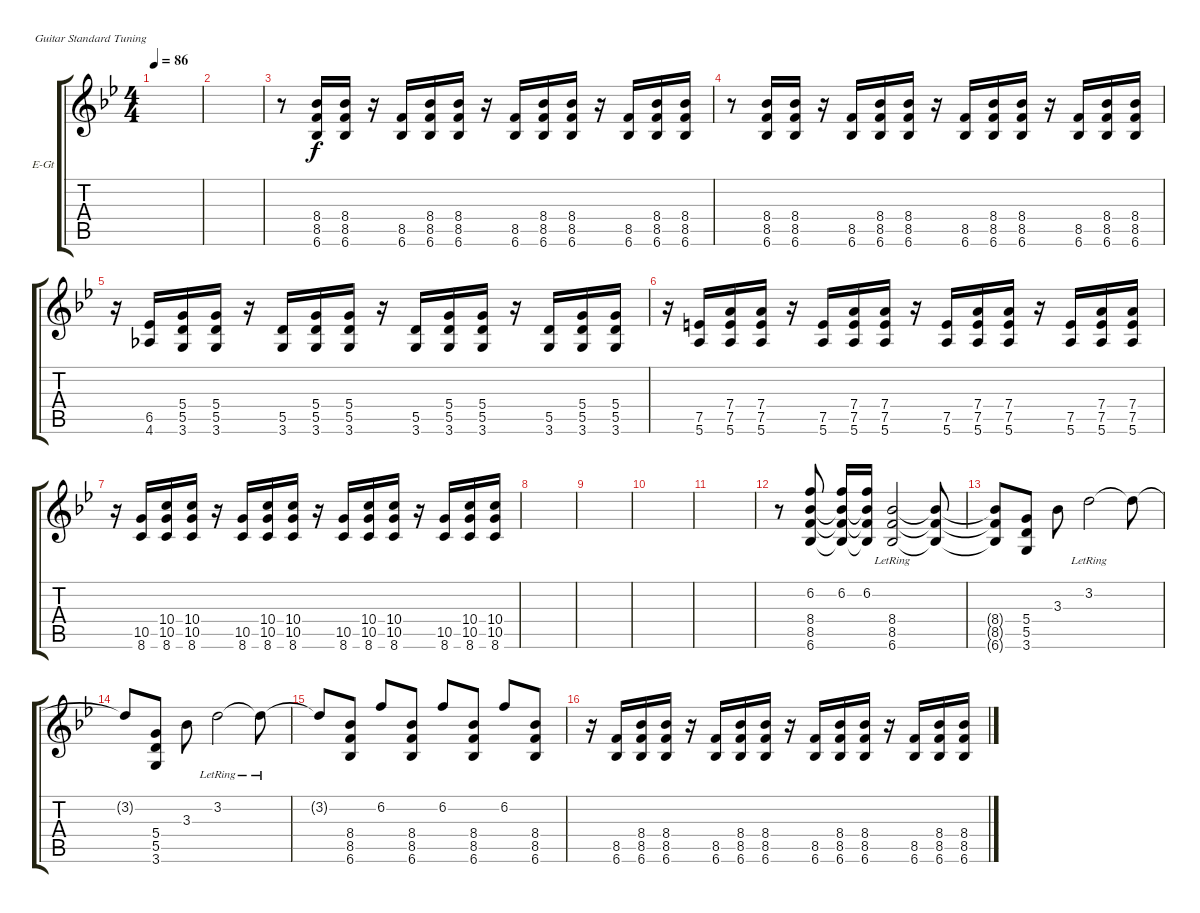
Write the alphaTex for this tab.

\defaultSystemsLayout 4
\bracketExtendMode groupsimilarinstruments
\firstSystemTrackNameOrientation horizontal
\otherSystemsTrackNameOrientation horizontal
\track ("Electric Guitar" "E-Gt") {instrument overdrivenguitar}
\staff {score tabs}
\tuning (E4 B3 G3 D3 A2 E2)
\ts (4 4)
\tempo 86
\clef g2
\ks bb
|
|
\scale
0.487395 r.8 (6.6 8.4 8.5).16 (6.6 8.5 8.4).16 r.16 (6.6 8.5).16 (6.6 8.4 8.5).16 (6.6 8.5 8.4).16 r.16 (6.6 8.5).16 (6.6 8.4 8.5).16 (6.6 8.5 8.4).16 r.16 (6.6 8.5).16 (6.6 8.5 8.4).16 (6.6 8.5 8.4).16 |
\scale
0.256303 r.8 (6.6 8.5 8.4).16 (6.6 8.5 8.4).16 r.16 (6.6 8.5).16 (6.6 8.5 8.4).16 (6.6 8.5 8.4).16 r.16 (6.6 8.5).16 (6.6 8.5 8.4).16 (6.6 8.5 8.4).16 r.16 (6.6 8.5).16 (6.6 8.5 8.4).16 (6.6 8.5 8.4).16 |
\scale
0.333333 r.16 (4.6 6.5).16 (3.6 5.5 5.4).16 (3.6 5.5 5.4).16 r.16 (3.6 5.5).16 (3.6 5.5 5.4).16 (3.6 5.5 5.4).16 r.16 (3.6 5.5).16 (3.6 5.5 5.4).16 (3.6 5.5 5.4).16 r.16 (3.6 5.5).16 (3.6 5.5 5.4).16 (3.6 5.5 5.4).16 |
\scale
0.333333 r.16 (5.6 7.5).16 (5.6 7.5 7.4).16 (5.6 7.5 7.4).16 r.16 (5.6 7.5).16 (5.6 7.5 7.4).16 (5.6 7.5 7.4).16 r.16 (5.6 7.5).16 (5.6 7.5 7.4).16 (7.4 7.5 5.6).16 r.16 (5.6 7.5).16 (7.4 7.5 5.6).16 (5.6 7.5 7.4).16 |
\scale
0.333333 r.16 (8.6 10.5).16 (8.6 10.5 10.4).16 (8.6 10.5 10.4).16 r.16 (8.6 10.5).16 (8.6 10.5 10.4).16 (8.6 10.5 10.4).16 r.16 (8.6 10.5).16 (8.6 10.5 10.4).16 (8.6 10.5 10.4).16 r.16 (8.6 10.5).16 (8.6 10.5 10.4).16 (8.6 10.5 10.4).16 |
|
|
|
|
r.8 (8.5 8.4 6.6 6.2).8 (6.6{t} 8.5{t} 8.4{t} 6.2).16 (6.6{t} 8.5{t} 8.4{t} 6.2).16 (6.6{lr} 8.5{lr} 8.4{lr}).2 (6.6{t} 8.5{t} 8.4{t}).8 |
(6.6{t} 8.5{t} 8.4{t}).8 (3.6 5.5 5.4).8 3.3.8 3.2{lr}.2 3.2{t}.8 |
3.2{t}.8 (5.4 5.5 3.6).8 3.3.8 3.2{lr}.2 3.2{lr t}.8 |
3.2{t}.8 (6.6 8.5 8.4).8 6.2.8 (6.6 8.5 8.4).8 6.2.8 (6.6 8.5 8.4).8 6.2.8 (6.6 8.5 8.4).8 |
r.16 (6.6 8.5).16 (6.6 8.5 8.4).16 (8.5 6.6 8.4).16 r.16 (8.5 6.6).16 (8.5 6.6 8.4).16 (8.5 6.6 8.4).16 r.16 (8.5 6.6).16 (8.5 6.6 8.4).16 (8.5 6.6 8.4).16 r.16 (8.5 6.6).16 (8.5 6.6 8.4).16 (8.5 6.6 8.4).16
